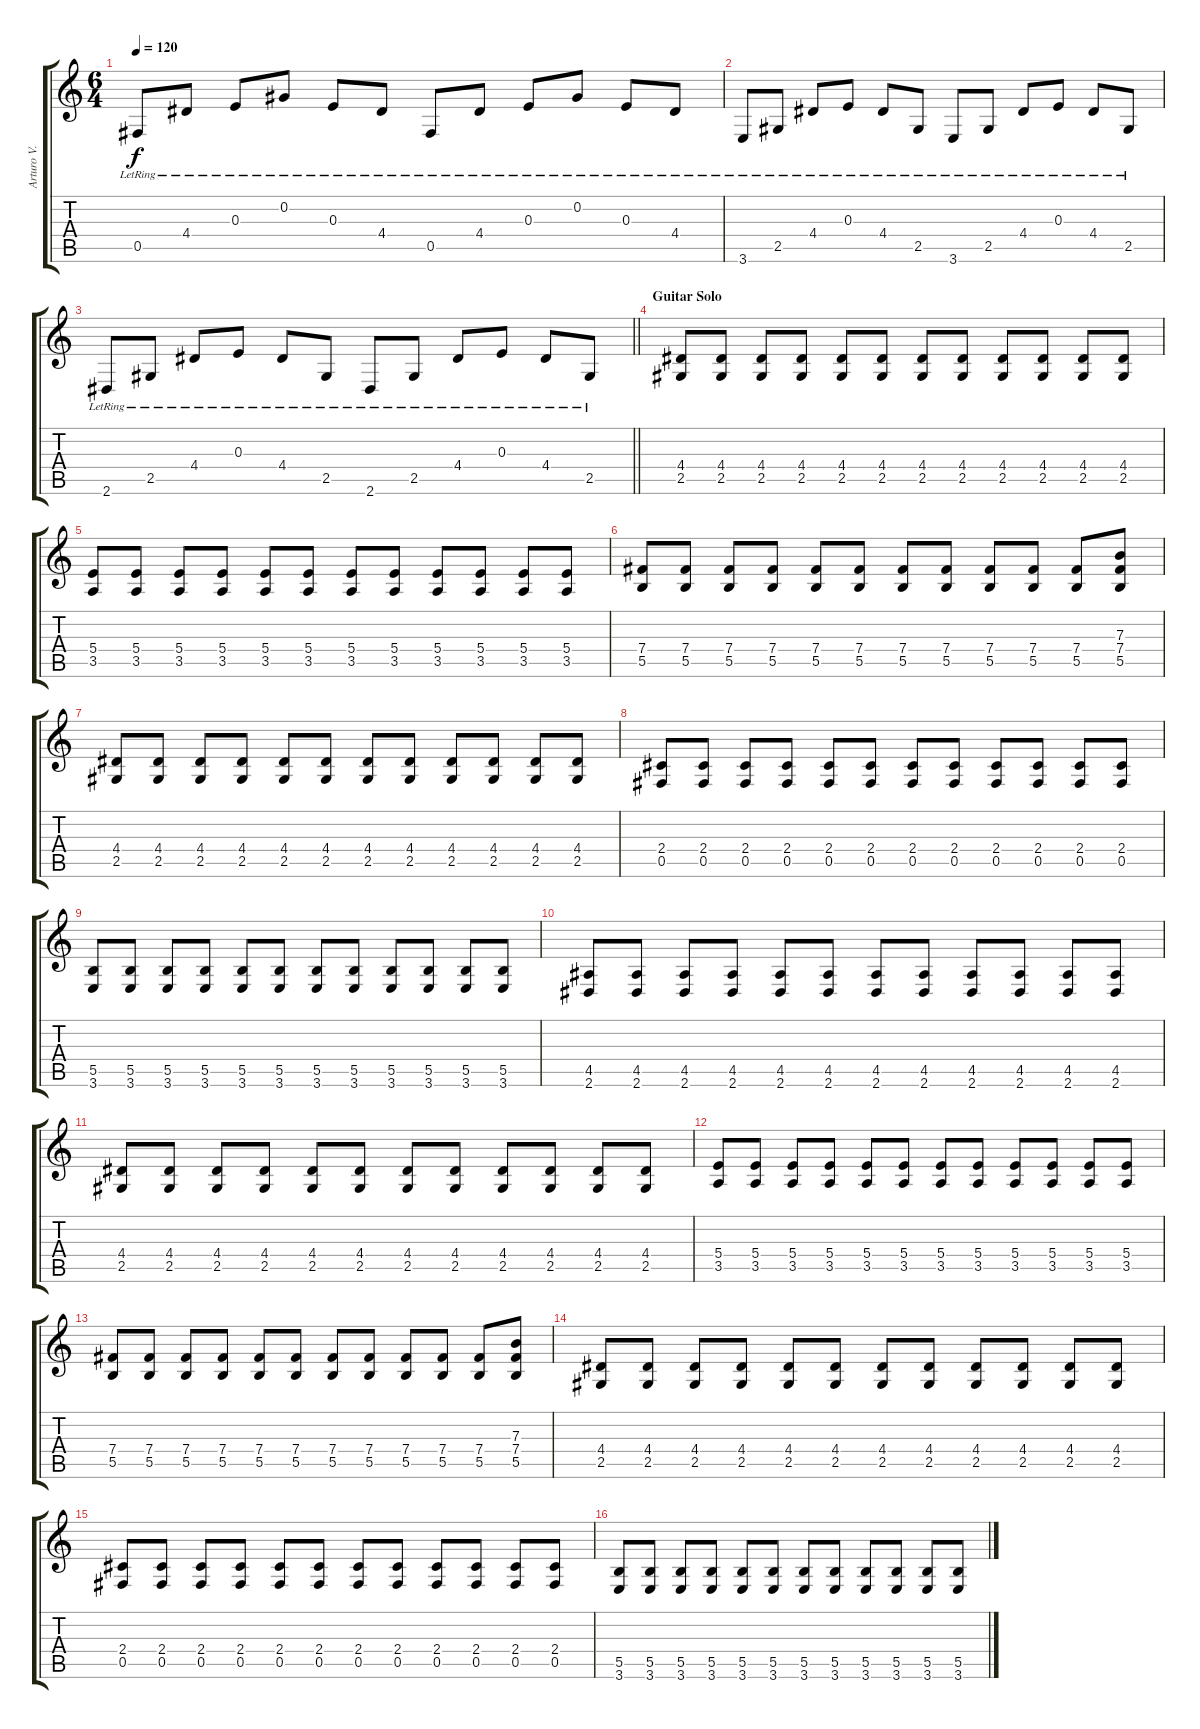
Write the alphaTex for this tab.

\track ("Arturo V." "Arturo V.") {instrument acousticguitarsteel}
\staff {score tabs}
\tuning (Db4 Ab3 E3 B2 Gb2 Db2) {hide}
\ts (6 4)
\tempo 120
\clef g2
\ks c
0.5{lr}.8{dy f} 4.4{lr}.8 0.3{lr}.8 0.2{lr}.8 0.3{lr}.8 4.4{lr}.8 0.5{lr}.8 4.4{lr}.8 0.3{lr}.8 0.2{lr}.8 0.3{lr}.8 4.4{lr}.8 |
3.6{lr}.8 2.5{lr}.8 4.4{lr}.8 0.3{lr}.8 4.4{lr}.8 2.5{lr}.8 3.6{lr}.8 2.5{lr}.8 4.4{lr}.8 0.3{lr}.8 4.4{lr}.8 2.5{lr}.8 |
\barLineRight lightlight
2.6{lr}.8 2.5{lr}.8 4.4{lr}.8 0.3{lr}.8 4.4{lr}.8 2.5{lr}.8 2.6{lr}.8 2.5{lr}.8 4.4{lr}.8 0.3{lr}.8 4.4{lr}.8 2.5{lr}.8 |
\section ("" "Guitar Solo")
(4.4 2.5).8{volume 8 instrument overdrivenguitar} (4.4 2.5).8 (4.4 2.5).8 (4.4 2.5).8 (4.4 2.5).8 (4.4 2.5).8 (4.4 2.5).8 (4.4 2.5).8 (4.4 2.5).8 (4.4 2.5).8 (4.4 2.5).8 (4.4 2.5).8 |
(5.4 3.5).8 (5.4 3.5).8 (5.4 3.5).8 (5.4 3.5).8 (5.4 3.5).8 (5.4 3.5).8 (5.4 3.5).8 (5.4 3.5).8 (5.4 3.5).8 (5.4 3.5).8 (5.4 3.5).8 (5.4 3.5).8 |
(7.4 5.5).8 (7.4 5.5).8 (7.4 5.5).8 (7.4 5.5).8 (7.4 5.5).8 (7.4 5.5).8 (7.4 5.5).8 (7.4 5.5).8 (7.4 5.5).8 (7.4 5.5).8 (7.4 5.5).8 (7.3 7.4 5.5).8 |
(4.4 2.5).8 (4.4 2.5).8 (4.4 2.5).8 (4.4 2.5).8 (4.4 2.5).8 (4.4 2.5).8 (4.4 2.5).8 (4.4 2.5).8 (4.4 2.5).8 (4.4 2.5).8 (4.4 2.5).8 (4.4 2.5).8 |
(2.4 0.5).8 (2.4 0.5).8 (2.4 0.5).8 (2.4 0.5).8 (2.4 0.5).8 (2.4 0.5).8 (2.4 0.5).8 (2.4 0.5).8 (2.4 0.5).8 (2.4 0.5).8 (2.4 0.5).8 (2.4 0.5).8 |
(5.5 3.6).8 (5.5 3.6).8 (5.5 3.6).8 (5.5 3.6).8 (5.5 3.6).8 (5.5 3.6).8 (5.5 3.6).8 (5.5 3.6).8 (5.5 3.6).8 (5.5 3.6).8 (5.5 3.6).8 (5.5 3.6).8 |
(4.5 2.6).8 (4.5 2.6).8 (4.5 2.6).8 (4.5 2.6).8 (4.5 2.6).8 (4.5 2.6).8 (4.5 2.6).8 (4.5 2.6).8 (4.5 2.6).8 (4.5 2.6).8 (4.5 2.6).8 (4.5 2.6).8 |
(4.4 2.5).8 (4.4 2.5).8 (4.4 2.5).8 (4.4 2.5).8 (4.4 2.5).8 (4.4 2.5).8 (4.4 2.5).8 (4.4 2.5).8 (4.4 2.5).8 (4.4 2.5).8 (4.4 2.5).8 (4.4 2.5).8 |
(5.4 3.5).8 (5.4 3.5).8 (5.4 3.5).8 (5.4 3.5).8 (5.4 3.5).8 (5.4 3.5).8 (5.4 3.5).8 (5.4 3.5).8 (5.4 3.5).8 (5.4 3.5).8 (5.4 3.5).8 (5.4 3.5).8 |
(7.4 5.5).8 (7.4 5.5).8 (7.4 5.5).8 (7.4 5.5).8 (7.4 5.5).8 (7.4 5.5).8 (7.4 5.5).8 (7.4 5.5).8 (7.4 5.5).8 (7.4 5.5).8 (7.4 5.5).8 (7.3 7.4 5.5).8 |
(4.4 2.5).8 (4.4 2.5).8 (4.4 2.5).8 (4.4 2.5).8 (4.4 2.5).8 (4.4 2.5).8 (4.4 2.5).8 (4.4 2.5).8 (4.4 2.5).8 (4.4 2.5).8 (4.4 2.5).8 (4.4 2.5).8 |
(2.4 0.5).8 (2.4 0.5).8 (2.4 0.5).8 (2.4 0.5).8 (2.4 0.5).8 (2.4 0.5).8 (2.4 0.5).8 (2.4 0.5).8 (2.4 0.5).8 (2.4 0.5).8 (2.4 0.5).8 (2.4 0.5).8 |
(5.5 3.6).8 (5.5 3.6).8 (5.5 3.6).8 (5.5 3.6).8 (5.5 3.6).8 (5.5 3.6).8 (5.5 3.6).8 (5.5 3.6).8 (5.5 3.6).8 (5.5 3.6).8 (5.5 3.6).8 (5.5 3.6).8
